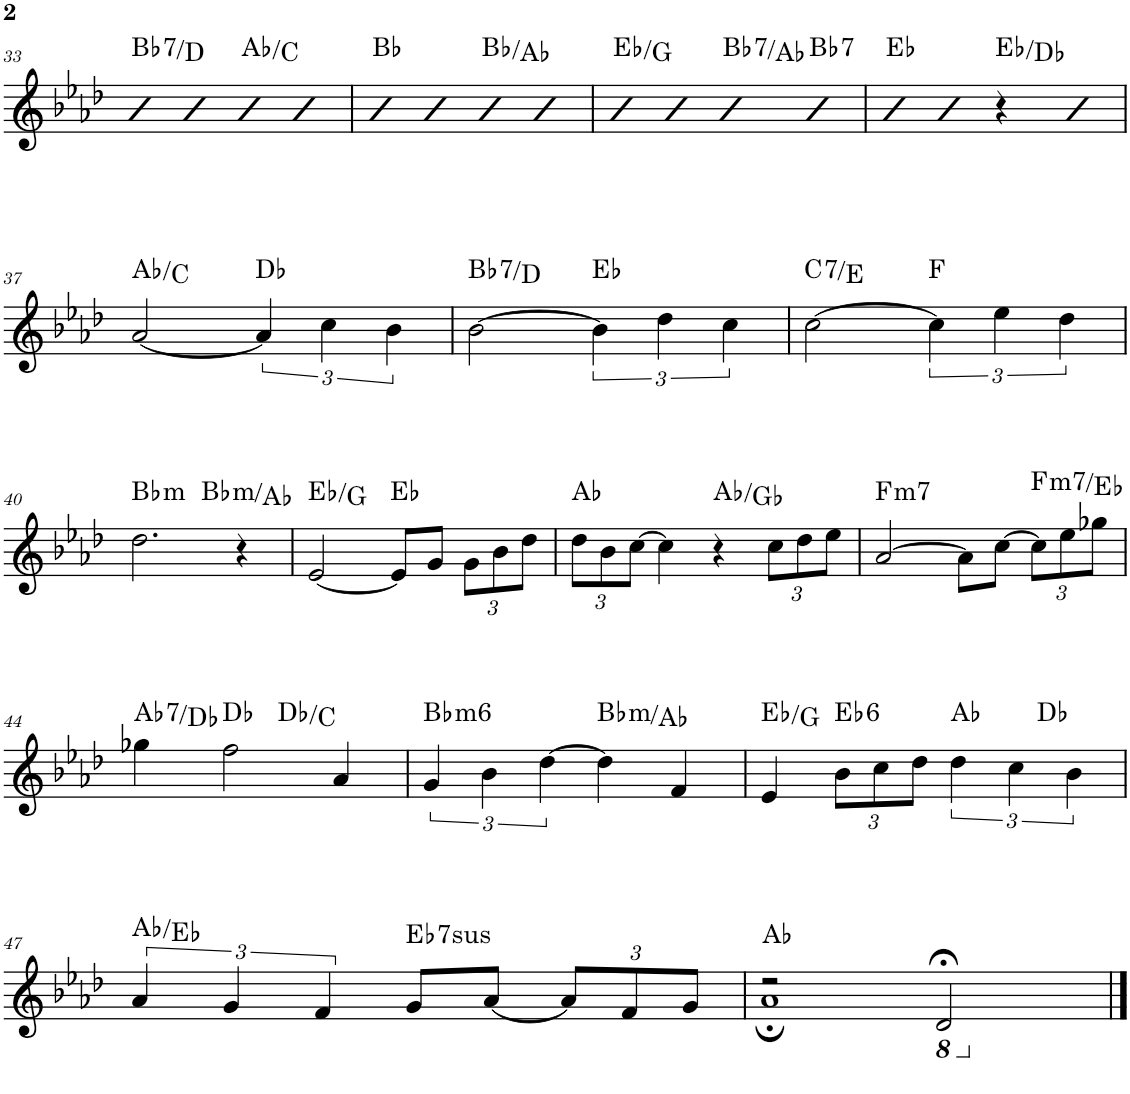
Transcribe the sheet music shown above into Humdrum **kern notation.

**kern	**harte
*part1	*part1
*staff1	*
*I"Piano	*
*I'Pno	*
!!LO:PB:g=z
*clefG2	*
*k[b-e-a-d-]	*
*M4/4	*
=33	=33
!	!LO:H:kt=7
4b-	Bb:7/3
4b-	.
4b-	Ab:maj/3
4b-	.
=34	=34
4b-	Bb:maj
4b-	.
4b-	Bb:maj/b7
4b-	.
=35	=35
4b-	Eb:maj/3
4b-	.
!	!LO:H:kt=7
4b-	Bb:7/b7
!	!LO:H:kt=7
4b-	Bb:7
=36	=36
4b-	Eb:maj
4b-	.
4r	Eb:maj/b7
!	!LO:H:kt=N.C.
4b-	N
!!LO:LB:g=z
=37	=37
[2a-/	Ab:maj/3
6a-/]	Db:maj
6cc\	.
6b-\	.
=38	=38
!	!LO:H:kt=7
[2b-\	Bb:7/3
6b-\]	Eb:maj
6dd-\	.
6cc\	.
=39	=39
!	!LO:H:kt=7
[2cc\	C:7/3
6cc\]	F:maj
6ee-\	.
6dd-\	.
!!LO:LB:g=z
=40	=40
!	!LO:H:kt=m
*^	*
2.dd-\	2ryy	Bb:min
!	!	!LO:H:kt=m
.	2ryy	Bb:min/b7
4r	.	.
*v	*v	*
=41	=41
[2e-/	Eb:maj/3
8e-/L]	Eb:maj
8g/J	.
*Xbrackettup	*
12g\L	.
12b-\	.
12dd-\J	.
=42	=42
12dd-\L	Ab:maj
12b-\	.
[12cc\J	.
4cc\]	.
4r	Ab:maj/b7
12cc\L	.
12dd-\	.
12ee-\J	.
=43	=43
!	!LO:H:kt=m7
[2a-/	F:min7
8a-\L]	.
[8cc\J	.
!	!LO:H:kt=m7
12cc\L]	F:min7/b7
12ee-\	.
12gg-X\J	.
!!LO:LB:g=z
=44	=44
!	!LO:H:kt=7
*^	*
4gg-X\	2ryy	Ab:7/4
2ff\	.	Db:maj
.	2ryy	Db:maj/7
4a-/	.	.
*v	*v	*
=45	=45
*brackettup	*
*^	*
!	!	!LO:H:kt=m6
*v	*v	*
6g/	Bb:min6
6b-\	.
[6dd-\	.
!	!LO:H:kt=m
4dd-\]	Bb:min/b7
4f/	.
=46	=46
*^	*
4e-/	2.ryy	Eb:maj/3
*Xbrackettup	*	*
!	!	!LO:H:kt=6
12b-\L	.	Eb:maj6
12cc\	.	.
12dd-\J	.	.
*brackettup	*	*
6dd-\	.	Ab:maj
6cc\	.	.
.	4ryy	Db:maj
6b-\	.	.
*v	*v	*
!!LO:LB:g=z
=47	=47
6a-/	Ab:maj/5
6g/	.
6f/	.
!	!LO:H:kt=7sus
8g/L	Eb:sus4(7)
[8a-/J	.
*Xbrackettup	*
12a-/L]	.
12f/	.
12g/J	.
=48	=48
*^	*
2r	1a-;	Ab:maj
*8ba	*	*
2D-;</	.	.
*v	*v	*
*X8ba	*
==	==
*-	*-
